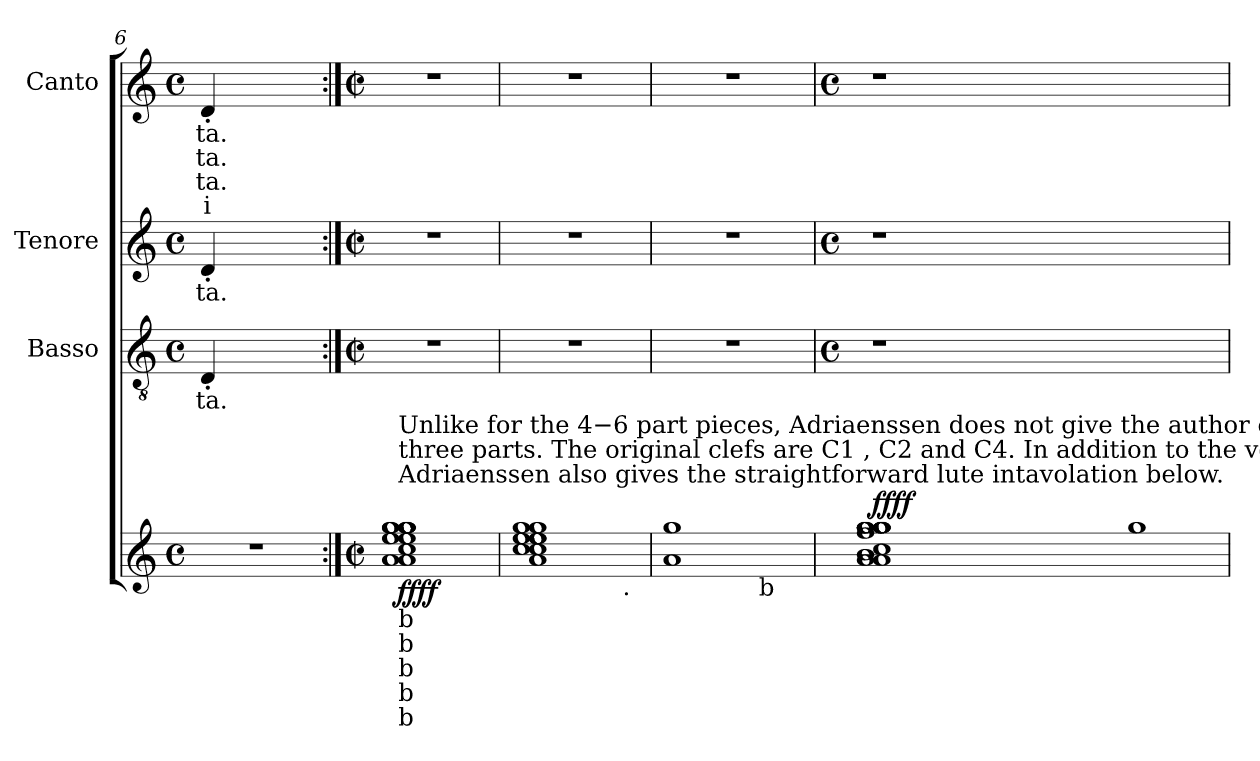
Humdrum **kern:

**kern	**dynam	**kern	**text	**kern	**text	**kern	**text	**text	**text	**text
*part4	*part4	*part3	*part3	*part2	*part2	*part1	*part1	*part1	*part1	*part1
*staff4	*staff4	*staff3	*staff3	*staff2	*staff2	*staff1	*staff1	*staff1	*staff1	*staff1
*	*	*I"Basso	*	*I"Tenore	*	*I"Canto	*	*	*	*
*clefG2	*	*clefGv2	*	*clefG2	*	*clefG2	*	*	*	*
*k[]	*	*k[]	*	*k[]	*	*k[]	*	*	*	*
*C:	*	*C:	*	*C:	*	*C:	*	*	*	*
*M4/4	*	*M4/4	*	*M4/4	*	*M4/4	*	*	*	*
*met(c)	*	*met(c)	*	*met(c)	*	*met(c)	*	*	*	*
=6	=6	=6	=6	=6	=6	=6	=6	=6	=6	=6
!	!	!LO:N:head=solid	!LO:LY:b	!LO:N:head=solid	!LO:LY:b	!LO:N:head=solid	!LO:LY:b	!LO:LY:b	!LO:LY:b	!LO:LY:b
1r	.	4D'</	ta.	4d'</	ta.	4d'</	ta.	ta.	ta.	i
.	.	2.ryy	.	2.ryy	.	2.ryy	.	.	.	.
!!LO:LB:g=z
=7:|!	=7:|!	=7:|!	=7:|!	=7:|!	=7:|!	=7:|!	=7:|!	=7:|!	=7:|!	=7:|!
*M2/2	*	*M2/2	*	*M2/2	*	*M2/2	*	*	*	*
*met(c|)	*	*met(c|)	*	*met(c|)	*	*met(c|)	*	*	*	*
!LO:TX:a:t=Adriaenssen also gives the straightforward lute intavolation below.	!	!	!	!	!	!	!	!	!	!
!LO:TX:a:t=three parts. The original clefs are C1 , C2 and C4. In addition to the voice parts	!	!	!	!	!	!	!	!	!	!
!LO:TX:a:t=Unlike for the 4−6 part pieces, Adriaenssen does not give the author of the songs for	!	!	!	!	!	!	!	!	!	!
!LO:TX:b:t=b	!	!	!	!	!	!	!	!	!	!
!LO:TX:b:t=b	!	!	!	!	!	!	!	!	!	!
!LO:TX:b:t=b	!	!	!	!	!	!	!	!	!	!
!LO:TX:b:t=b	!	!	!	!	!	!	!	!	!	!
!LO:TX:b:t=b	!	!	!	!	!	!	!	!	!	!
!	!LO:DY:b	!	!	!	!	!	!	!	!	!
!	!LO:DY:n=1:b	!	!	!	!	!	!	!	!	!
!	!LO:DY:n=2:b	!	!	!	!	!	!	!	!	!
!	!LO:DY:n=3:b	!	!	!	!	!	!	!	!	!
1a 1a 1cc 1ee 1ee 1gg 1gg 1gg 1gg 1gg	f f f f	1r	.	1r	.	1r	.	.	.	.
=8	=8	=8	=8	=8	=8	=8	=8	=8	=8	=8
!LO:TX:b:t=b	!	!	!	!	!	!	!	!	!	!
*^	*	*	*	*	*	*	*	*	*	*
1a 1cc 1cc 1ee 1ee 1ee 1gg 1gg	2..ryy	.	1r	.	1r	.	1r	.	.	.	.
!	!LO:TX:b:t=.	!	!	!	!	!	!	!	!	!	!
.	8ryy	.	.	.	.	.	.	.	.	.	.
=9	=9	=9	=9	=9	=9	=9	=9	=9	=9	=9	=9
1a 1gg	2ryy	.	1r	.	1r	.	1r	.	.	.	.
.	8ryy	.	.	.	.	.	.	.	.	.	.
!	!LO:TX:b:t=b	!	!	!	!	!	!	!	!	!	!
.	4.ryy	.	.	.	.	.	.	.	.	.	.
*v	*v	*	*	*	*	*	*	*	*	*	*
=10	=10	=10	=10	=10	=10	=10	=10	=10	=10	=10
*	*	*M4/4	*	*M4/4	*	*M4/4	*	*	*	*
*	*	*met(c)	*	*met(c)	*	*met(c)	*	*	*	*
*^	*	*	*	*	*	*	*	*	*	*
!LO:TX:b:t=b	!	!	!	!	!	!	!	!	!	!	!
!LO:TX:b:t=b	!	!	!	!	!	!	!	!	!	!	!
!LO:TX:b:t=c	!	!	!	!	!	!	!	!	!	!	!
!LO:TX:b:t=c	!	!	!	!	!	!	!	!	!	!	!
!LO:TX:a:t=Christoph Dalitz, 2007	!	!	!	!	!	!	!	!	!	!	!
!	!	!LO:DY:b	!	!	!	!	!	!	!	!	!
!	!	!LO:DY:n=1:b	!	!	!	!	!	!	!	!	!
!	!	!LO:DY:n=2:a	!	!	!	!	!	!	!	!	!
!	!	!LO:DY:n=3:b	!	!	!	!	!	!	!	!	!
*v	*v	*	*	*	*	*	*	*	*	*	*
1a 1a 1b 1cc 1ff 1gg 1gg 1gg 1gg 1gg 1gg 1gg	f f f f	1r	.	1r	.	1r	.	.	.	.
0ryy	.	0.ryy	.	0.ryy	.	0.ryy	.	.	.	.
1gg	.	.	.	.	.	.	.	.	.	.
=	=	=	=	=	=	=	=	=	=	=
*-	*-	*-	*-	*-	*-	*-	*-	*-	*-	*-
